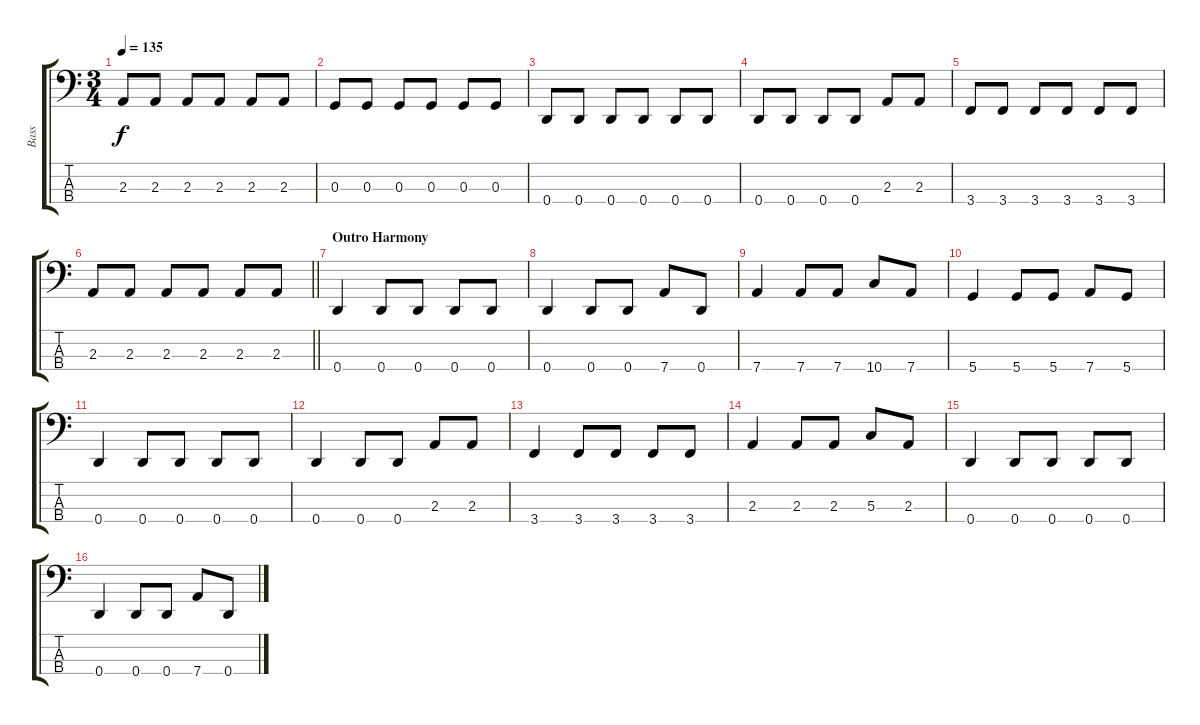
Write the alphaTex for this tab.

\track ("Bass" "Bass") {instrument electricbasspick}
\staff {score tabs}
\tuning (F2 C2 G1 D1) {hide}
\ts (3 4)
\tempo 135
\clef f4
\ks c
2.3.8{dy f} 2.3.8 2.3.8 2.3.8 2.3.8 2.3.8 |
0.3.8 0.3.8 0.3.8 0.3.8 0.3.8 0.3.8 |
0.4.8 0.4.8 0.4.8 0.4.8 0.4.8 0.4.8 |
0.4.8 0.4.8 0.4.8 0.4.8 2.3.8 2.3.8 |
3.4.8 3.4.8 3.4.8 3.4.8 3.4.8 3.4.8 |
\barLineRight lightlight
2.3.8 2.3.8 2.3.8 2.3.8 2.3.8 2.3.8 |
\section ("" "Outro Harmony")
0.4.4 0.4.8 0.4.8 0.4.8 0.4.8 |
0.4.4 0.4.8 0.4.8 7.4.8 0.4.8 |
7.4.4 7.4.8 7.4.8 10.4.8 7.4.8 |
5.4.4 5.4.8 5.4.8 7.4.8 5.4.8 |
0.4.4 0.4.8 0.4.8 0.4.8 0.4.8 |
0.4.4 0.4.8 0.4.8 2.3.8 2.3.8 |
3.4.4 3.4.8 3.4.8 3.4.8 3.4.8 |
2.3.4 2.3.8 2.3.8 5.3.8 2.3.8 |
0.4.4 0.4.8 0.4.8 0.4.8 0.4.8 |
0.4.4 0.4.8 0.4.8 7.4.8 0.4.8
